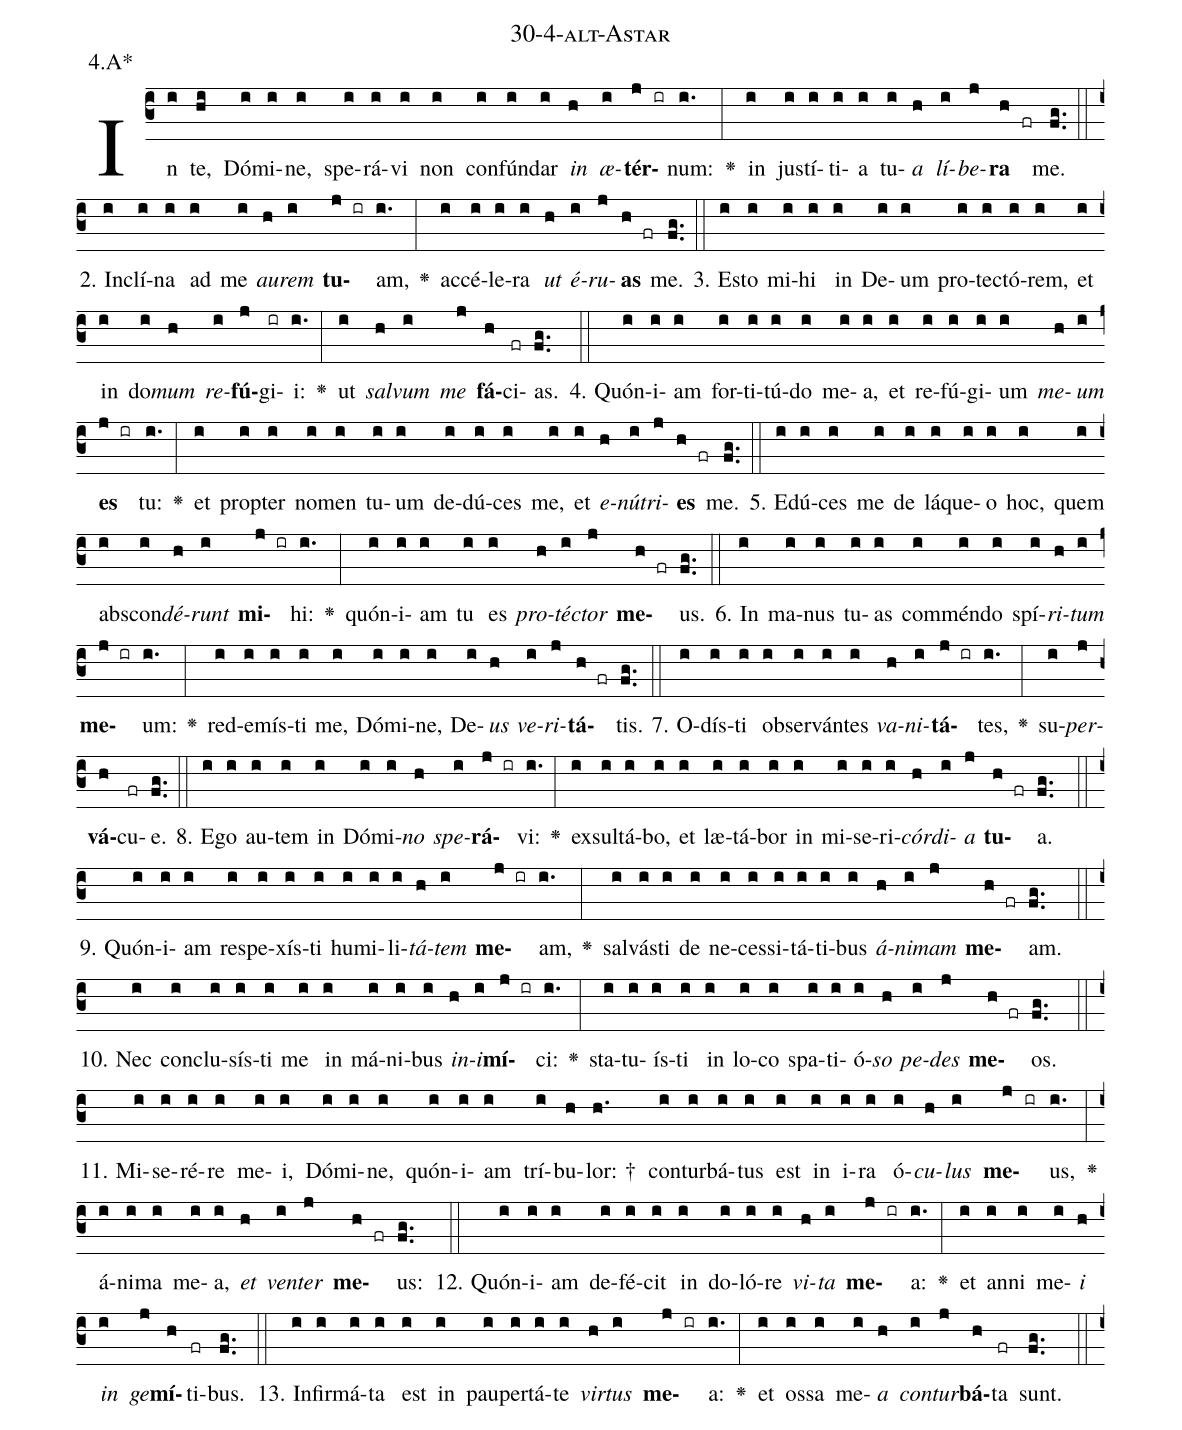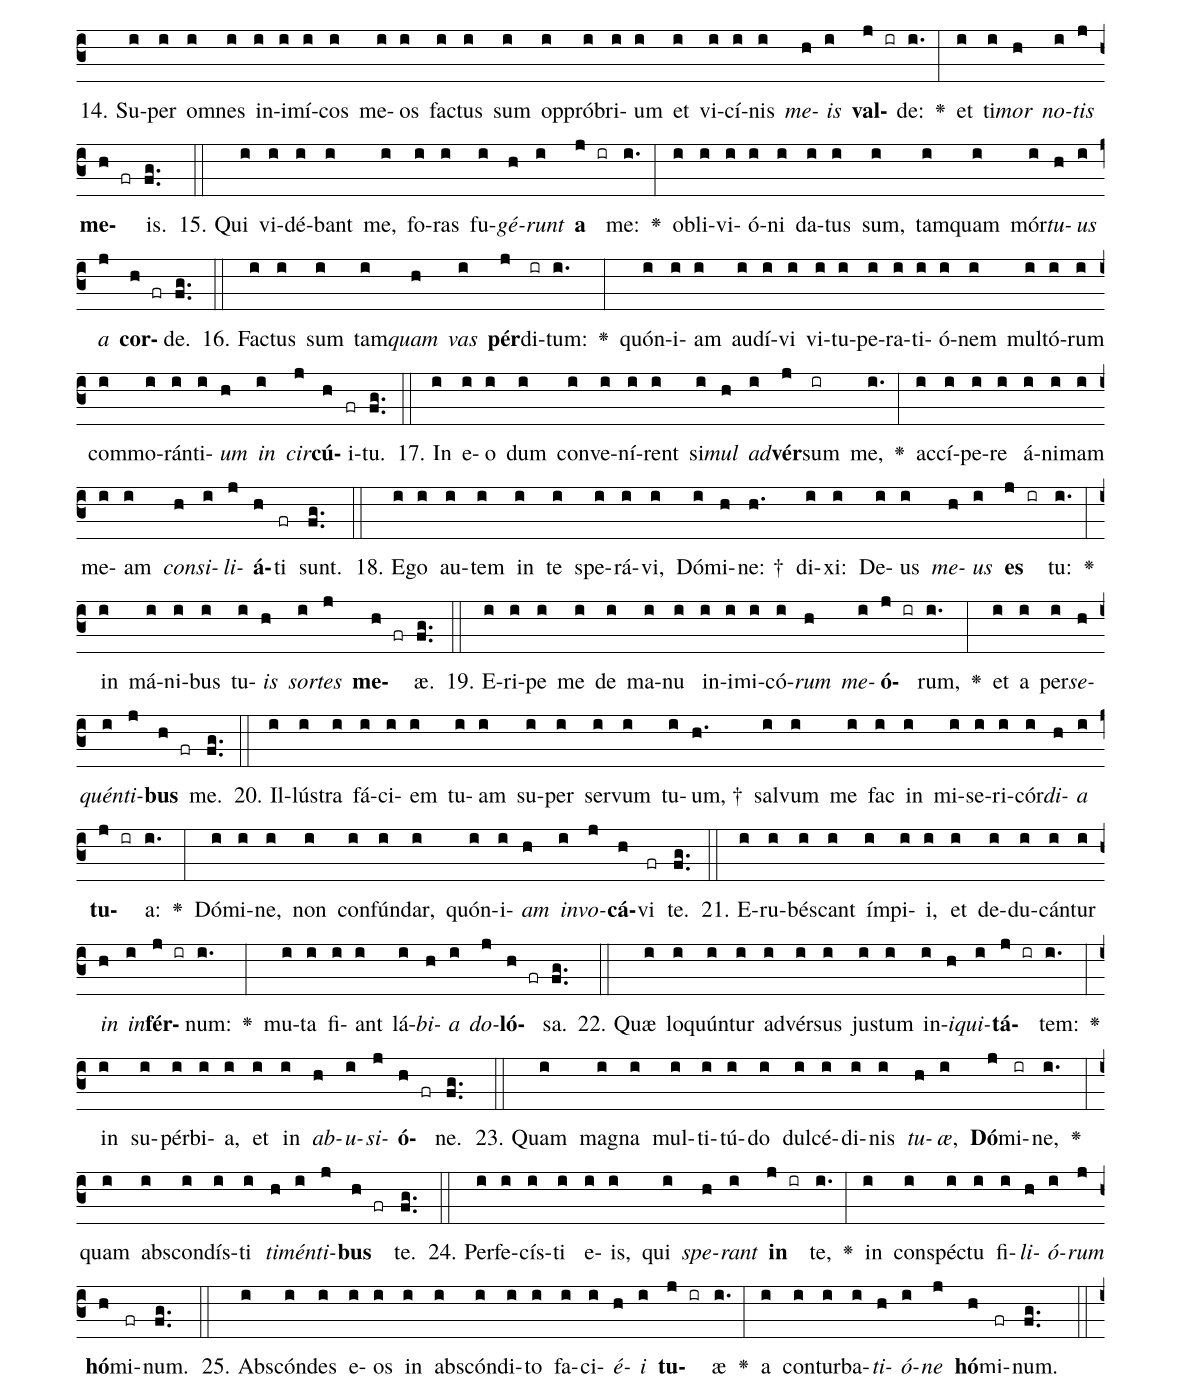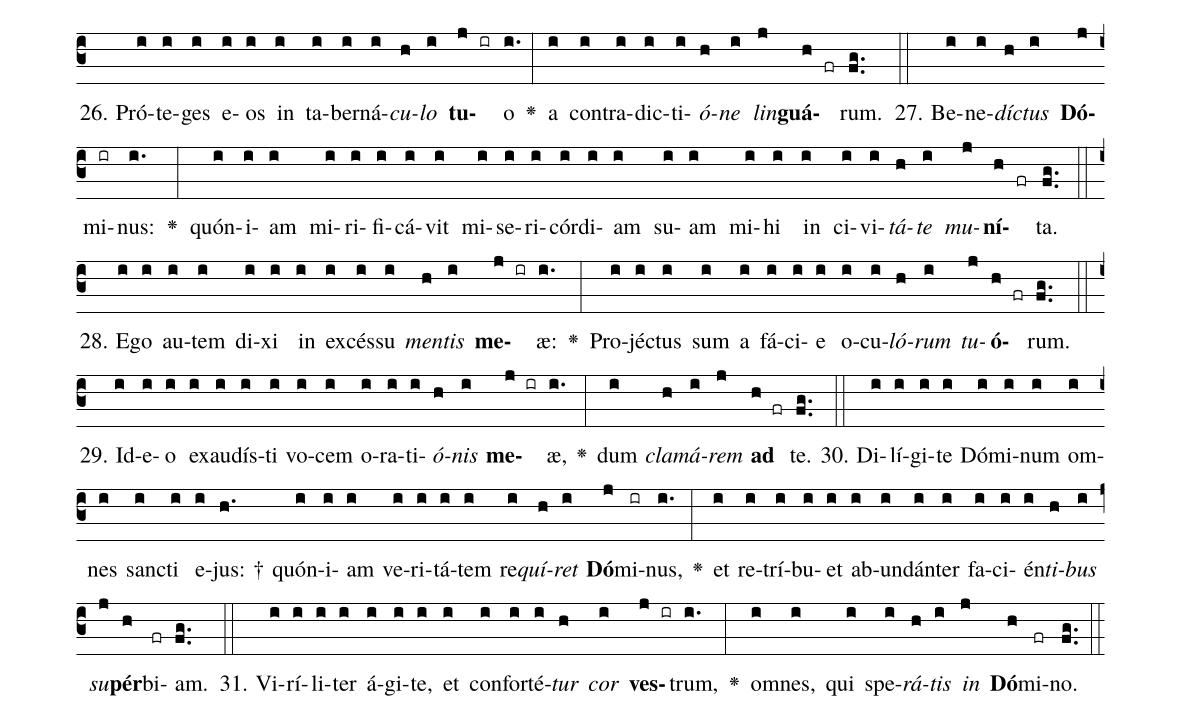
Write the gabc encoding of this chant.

name: 30-4-alt-Astar;
annotation: 4.A*;
%%
(c3)In(i) te,(hi) Dó(i)mi(i)ne,(i) spe(i)rá(i)vi(i) non(i) con(i)fún(i)dar(i) <i>in</i>(h) <i>æ</i>(i)<b>tér</b>(j ir)num:(i.) <v>\greheightstar</v>(:) in(i) jus(i)tí(i)ti(i)a(i) tu(i)<i>a</i>(h) <i>lí</i>(i)<i>be</i>(j)<b>ra</b>(h fr) me.(fg..) (::)
2. In(i)clí(i)na(i) ad(i) me(i) <i>au</i>(h)<i>rem</i>(i) <b>tu</b>(j ir)am,(i.) <v>\greheightstar</v>(:) ac(i)cé(i)le(i)ra(i) <i>ut</i>(h) <i>é</i>(i)<i>ru</i>(j)<b>as</b>(h fr) me.(fg..) (::)
3. Es(i)to(i) mi(i)hi(i) in(i) De(i)um(i) pro(i)tec(i)tó(i)rem,(i) et(i) in(i) do(i)<i>mum</i>(h) <i>re</i>(i)<b>fú</b>(j)gi(ir)i:(i.) <v>\greheightstar</v>(:) ut(i) <i>sal</i>(h)<i>vum</i>(i) <i>me</i>(j) <b>fá</b>(h)ci(fr)as.(fg..) (::)
4. Quón(i)i(i)am(i) for(i)ti(i)tú(i)do(i) me(i)a,(i) et(i) re(i)fú(i)gi(i)um(i) <i>me</i>(h)<i>um</i>(i) <b>es</b>(j ir) tu:(i.) <v>\greheightstar</v>(:) et(i) prop(i)ter(i) no(i)men(i) tu(i)um(i) de(i)dú(i)ces(i) me,(i) et(i) <i>e</i>(h)<i>nú</i>(i)<i>tri</i>(j)<b>es</b>(h fr) me.(fg..) (::)
5. E(i)dú(i)ces(i) me(i) de(i) lá(i)que(i)o(i) hoc,(i) quem(i) abs(i)con(i)<i>dé</i>(h)<i>runt</i>(i) <b>mi</b>(j ir)hi:(i.) <v>\greheightstar</v>(:) quón(i)i(i)am(i) tu(i) es(i) <i>pro</i>(h)<i>téc</i>(i)<i>tor</i>(j) <b>me</b>(h fr)us.(fg..) (::)
6. In(i) ma(i)nus(i) tu(i)as(i) com(i)mén(i)do(i) spí(i)<i>ri</i>(h)<i>tum</i>(i) <b>me</b>(j ir)um:(i.) <v>\greheightstar</v>(:) red(i)e(i)mís(i)ti(i) me,(i) Dó(i)mi(i)ne,(i) De(i)<i>us</i>(h) <i>ve</i>(i)<i>ri</i>(j)<b>tá</b>(h fr)tis.(fg..) (::)
7. O(i)dís(i)ti(i) ob(i)ser(i)ván(i)tes(i) <i>va</i>(h)<i>ni</i>(i)<b>tá</b>(j ir)tes,(i.) <v>\greheightstar</v>(:) su(i)<i>per</i>(j)<b>vá</b>(h)cu(fr)e.(fg..) (::)
8. E(i)go(i) au(i)tem(i) in(i) Dó(i)mi(i)<i>no</i>(h) <i>spe</i>(i)<b>rá</b>(j ir)vi:(i.) <v>\greheightstar</v>(:) ex(i)sul(i)tá(i)bo,(i) et(i) læ(i)tá(i)bor(i) in(i) mi(i)se(i)ri(i)<i>cór</i>(h)<i>di</i>(i)<i>a</i>(j) <b>tu</b>(h fr)a.(fg..) (::)
9. Quón(i)i(i)am(i) re(i)spe(i)xís(i)ti(i) hu(i)mi(i)li(i)<i>tá</i>(h)<i>tem</i>(i) <b>me</b>(j ir)am,(i.) <v>\greheightstar</v>(:) sal(i)vás(i)ti(i) de(i) ne(i)ces(i)si(i)tá(i)ti(i)bus(i) <i>á</i>(h)<i>ni</i>(i)<i>mam</i>(j) <b>me</b>(h fr)am.(fg..) (::)
10. Nec(i) con(i)clu(i)sís(i)ti(i) me(i) in(i) má(i)ni(i)bus(i) <i>in</i>(h)<i>i</i>(i)<b>mí</b>(j ir)ci:(i.) <v>\greheightstar</v>(:) sta(i)tu(i)ís(i)ti(i) in(i) lo(i)co(i) spa(i)ti(i)ó(i)<i>so</i>(h) <i>pe</i>(i)<i>des</i>(j) <b>me</b>(h fr)os.(fg..) (::)
11. Mi(i)se(i)ré(i)re(i) me(i)i,(i) Dó(i)mi(i)ne,(i) quón(i)i(i)am(i) trí(i)bu(h)lor: †(h.) con(i)tur(i)bá(i)tus(i) est(i) in(i) i(i)ra(i) ó(i)<i>cu</i>(h)<i>lus</i>(i) <b>me</b>(j ir)us,(i.) <v>\greheightstar</v>(:) á(i)ni(i)ma(i) me(i)a,(i) <i>et</i>(h) <i>ven</i>(i)<i>ter</i>(j) <b>me</b>(h fr)us:(fg..) (::)
12. Quón(i)i(i)am(i) de(i)fé(i)cit(i) in(i) do(i)ló(i)re(i) <i>vi</i>(h)<i>ta</i>(i) <b>me</b>(j ir)a:(i.) <v>\greheightstar</v>(:) et(i) an(i)ni(i) me(i)<i>i</i>(h) <i>in</i>(i) <i>ge</i>(j)<b>mí</b>(h)ti(fr)bus.(fg..) (::)
13. In(i)fir(i)má(i)ta(i) est(i) in(i) pau(i)per(i)tá(i)te(i) <i>vir</i>(h)<i>tus</i>(i) <b>me</b>(j ir)a:(i.) <v>\greheightstar</v>(:) et(i) os(i)sa(i) me(i)<i>a</i>(h) <i>con</i>(i)<i>tur</i>(j)<b>bá</b>(h)ta(fr) sunt.(fg..) (::)
14. Su(i)per(i) om(i)nes(i) in(i)i(i)mí(i)cos(i) me(i)os(i) fac(i)tus(i) sum(i) op(i)pró(i)bri(i)um(i) et(i) vi(i)cí(i)nis(i) <i>me</i>(h)<i>is</i>(i) <b>val</b>(j ir)de:(i.) <v>\greheightstar</v>(:) et(i) ti(i)<i>mor</i>(h) <i>no</i>(i)<i>tis</i>(j) <b>me</b>(h fr)is.(fg..) (::)
15. Qui(i) vi(i)dé(i)bant(i) me,(i) fo(i)ras(i) fu(i)<i>gé</i>(h)<i>runt</i>(i) <b>a</b>(j ir) me:(i.) <v>\greheightstar</v>(:) ob(i)li(i)vi(i)ó(i)ni(i) da(i)tus(i) sum,(i) tam(i)quam(i) mór(i)<i>tu</i>(h)<i>us</i>(i) <i>a</i>(j) <b>cor</b>(h fr)de.(fg..) (::)
16. Fac(i)tus(i) sum(i) tam(i)<i>quam</i>(h) <i>vas</i>(i) <b>pér</b>(j)di(ir)tum:(i.) <v>\greheightstar</v>(:) quón(i)i(i)am(i) au(i)dí(i)vi(i) vi(i)tu(i)pe(i)ra(i)ti(i)ó(i)nem(i) mul(i)tó(i)rum(i) com(i)mo(i)rán(i)ti(i)<i>um</i>(h) <i>in</i>(i) <i>cir</i>(j)<b>cú</b>(h)i(fr)tu.(fg..) (::)
17. In(i) e(i)o(i) dum(i) con(i)ve(i)ní(i)rent(i) si(i)<i>mul</i>(h) <i>ad</i>(i)<b>vér</b>(j)sum(ir) me,(i.) <v>\greheightstar</v>(:) ac(i)cí(i)pe(i)re(i) á(i)ni(i)mam(i) me(i)am(i) <i>con</i>(h)<i>si</i>(i)<i>li</i>(j)<b>á</b>(h)ti(fr) sunt.(fg..) (::)
18. E(i)go(i) au(i)tem(i) in(i) te(i) spe(i)rá(i)vi,(i) Dó(i)mi(h)ne: †(h.) di(i)xi:(i) De(i)us(i) <i>me</i>(h)<i>us</i>(i) <b>es</b>(j ir) tu:(i.) <v>\greheightstar</v>(:) in(i) má(i)ni(i)bus(i) tu(i)<i>is</i>(h) <i>sor</i>(i)<i>tes</i>(j) <b>me</b>(h fr)æ.(fg..) (::)
19. E(i)ri(i)pe(i) me(i) de(i) ma(i)nu(i) in(i)i(i)mi(i)có(i)<i>rum</i>(h) <i>me</i>(i)<b>ó</b>(j ir)rum,(i.) <v>\greheightstar</v>(:) et(i) a(i) per(i)<i>se</i>(h)<i>quén</i>(i)<i>ti</i>(j)<b>bus</b>(h fr) me.(fg..) (::)
20. Il(i)lús(i)tra(i) fá(i)ci(i)em(i) tu(i)am(i) su(i)per(i) ser(i)vum(i) tu(i)um, †(h.) sal(i)vum(i) me(i) fac(i) in(i) mi(i)se(i)ri(i)cór(i)<i>di</i>(h)<i>a</i>(i) <b>tu</b>(j ir)a:(i.) <v>\greheightstar</v>(:) Dó(i)mi(i)ne,(i) non(i) con(i)fún(i)dar,(i) quón(i)i(i)<i>am</i>(h) <i>in</i>(i)<i>vo</i>(j)<b>cá</b>(h)vi(fr) te.(fg..) (::)
21. E(i)ru(i)bés(i)cant(i) ím(i)pi(i)i,(i) et(i) de(i)du(i)cán(i)tur(i) <i>in</i>(h) <i>in</i>(i)<b>fér</b>(j ir)num:(i.) <v>\greheightstar</v>(:) mu(i)ta(i) fi(i)ant(i) lá(i)<i>bi</i>(h)<i>a</i>(i) <i>do</i>(j)<b>ló</b>(h fr)sa.(fg..) (::)
22. Quæ(i) lo(i)quún(i)tur(i) ad(i)vér(i)sus(i) jus(i)tum(i) in(i)<i>i</i>(h)<i>qui</i>(i)<b>tá</b>(j ir)tem:(i.) <v>\greheightstar</v>(:) in(i) su(i)pér(i)bi(i)a,(i) et(i) in(i) <i>ab</i>(h)<i>u</i>(i)<i>si</i>(j)<b>ó</b>(h fr)ne.(fg..) (::)
23. Quam(i) ma(i)gna(i) mul(i)ti(i)tú(i)do(i) dul(i)cé(i)di(i)nis(i) <i>tu</i>(h)<i>æ</i>,(i) <b>Dó</b>(j)mi(ir)ne,(i.) <v>\greheightstar</v>(:) quam(i) abs(i)con(i)dís(i)ti(i) <i>ti</i>(h)<i>mén</i>(i)<i>ti</i>(j)<b>bus</b>(h fr) te.(fg..) (::)
24. Per(i)fe(i)cís(i)ti(i) e(i)is,(i) qui(i) <i>spe</i>(h)<i>rant</i>(i) <b>in</b>(j ir) te,(i.) <v>\greheightstar</v>(:) in(i) con(i)spéc(i)tu(i) fi(i)<i>li</i>(h)<i>ó</i>(i)<i>rum</i>(j) <b>hó</b>(h)mi(fr)num.(fg..) (::)
25. Abs(i)cón(i)des(i) e(i)os(i) in(i) abs(i)cón(i)di(i)to(i) fa(i)ci(i)<i>é</i>(h)<i>i</i>(i) <b>tu</b>(j ir)æ(i.) <v>\greheightstar</v>(:) a(i) con(i)tur(i)ba(i)<i>ti</i>(h)<i>ó</i>(i)<i>ne</i>(j) <b>hó</b>(h)mi(fr)num.(fg..) (::)
26. Pró(i)te(i)ges(i) e(i)os(i) in(i) ta(i)ber(i)ná(i)<i>cu</i>(h)<i>lo</i>(i) <b>tu</b>(j ir)o(i.) <v>\greheightstar</v>(:) a(i) con(i)tra(i)dic(i)ti(i)<i>ó</i>(h)<i>ne</i>(i) <i>lin</i>(j)<b>guá</b>(h fr)rum.(fg..) (::)
27. Be(i)ne(i)<i>díc</i>(h)<i>tus</i>(i) <b>Dó</b>(j)mi(ir)nus:(i.) <v>\greheightstar</v>(:) quón(i)i(i)am(i) mi(i)ri(i)fi(i)cá(i)vit(i) mi(i)se(i)ri(i)cór(i)di(i)am(i) su(i)am(i) mi(i)hi(i) in(i) ci(i)vi(i)<i>tá</i>(h)<i>te</i>(i) <i>mu</i>(j)<b>ní</b>(h fr)ta.(fg..) (::)
28. E(i)go(i) au(i)tem(i) di(i)xi(i) in(i) ex(i)cés(i)su(i) <i>men</i>(h)<i>tis</i>(i) <b>me</b>(j ir)æ:(i.) <v>\greheightstar</v>(:) Pro(i)jéc(i)tus(i) sum(i) a(i) fá(i)ci(i)e(i) o(i)cu(i)<i>ló</i>(h)<i>rum</i>(i) <i>tu</i>(j)<b>ó</b>(h fr)rum.(fg..) (::)
29. Id(i)e(i)o(i) ex(i)au(i)dís(i)ti(i) vo(i)cem(i) o(i)ra(i)ti(i)<i>ó</i>(h)<i>nis</i>(i) <b>me</b>(j ir)æ,(i.) <v>\greheightstar</v>(:) dum(i) <i>cla</i>(h)<i>má</i>(i)<i>rem</i>(j) <b>ad</b>(h fr) te.(fg..) (::)
30. Di(i)lí(i)gi(i)te(i) Dó(i)mi(i)num(i) om(i)nes(i) sanc(i)ti(i) e(i)jus: †(h.) quón(i)i(i)am(i) ve(i)ri(i)tá(i)tem(i) re(i)<i>quí</i>(h)<i>ret</i>(i) <b>Dó</b>(j)mi(ir)nus,(i.) <v>\greheightstar</v>(:) et(i) re(i)trí(i)bu(i)et(i) ab(i)un(i)dán(i)ter(i) fa(i)ci(i)én(i)<i>ti</i>(h)<i>bus</i>(i) <i>su</i>(j)<b>pér</b>(h)bi(fr)am.(fg..) (::)
31. Vi(i)rí(i)li(i)ter(i) á(i)gi(i)te,(i) et(i) con(i)for(i)té(i)<i>tur</i>(h) <i>cor</i>(i) <b>ves</b>(j ir)trum,(i.) <v>\greheightstar</v>(:) om(i)nes,(i) qui(i) spe(i)<i>rá</i>(h)<i>tis</i>(i) <i>in</i>(j) <b>Dó</b>(h)mi(fr)no.(fg..) (::)
